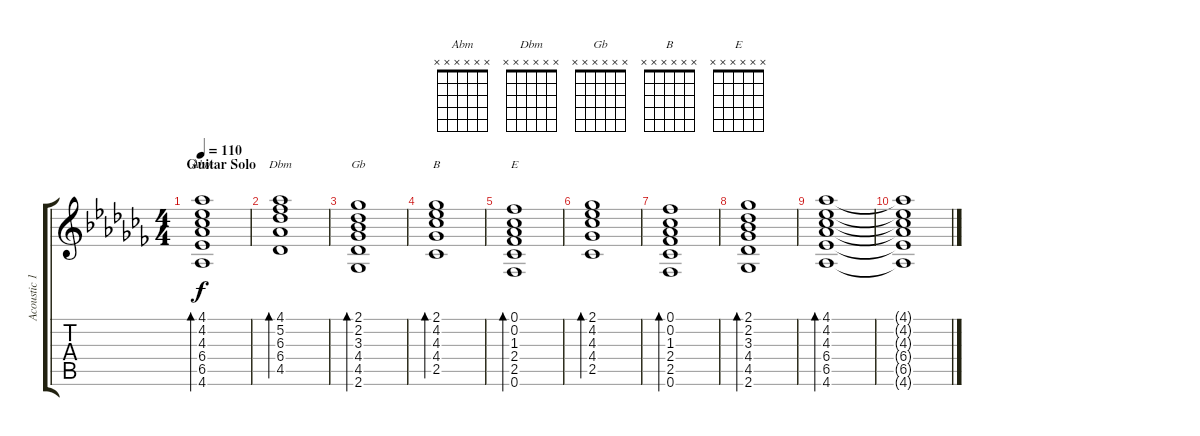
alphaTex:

\track ("Acoustic 1" "Acoustic 1") {instrument acousticguitarsteel}
\staff {score tabs}
\tuning (E4 B3 G3 D3 A2 E2) {hide}
\chord ("Abm" x x x x x x)
\chord ("Dbm" x x x x x x)
\chord ("Gb" x x x x x x)
\chord ("B" x x x x x x)
\chord ("E" x x x x x x)
\ts (4 4)
\section ("" "Guitar Solo")
\tempo 110
\clef g2
\ks abminor
(4.1 4.2 4.3 6.4 6.5 4.6).1{bd 480 ch "Abm" dy f} |
(4.1 5.2 6.3 6.4 4.5).1{bd 480 ch "Dbm"} |
(2.1 2.2 3.3 4.4 4.5 2.6).1{bd 480 ch "Gb"} |
(2.1 4.2 4.3 4.4 2.5).1{bd 480 ch "B"} |
(0.1 0.2 1.3 2.4 2.5 0.6).1{bd 480 ch "E"} |
(2.1 4.2 4.3 4.4 2.5).1{bd 480} |
(0.1 0.2 1.3 2.4 2.5 0.6).1{bd 480} |
(2.1 2.2 3.3 4.4 4.5 2.6).1{bd 480} |
(4.1 4.2 4.3 6.4 6.5 4.6).1{bd 480} |
(4.1{t} 4.2{t} 4.3{t} 6.4{t} 6.5{t} 4.6{t}).1
